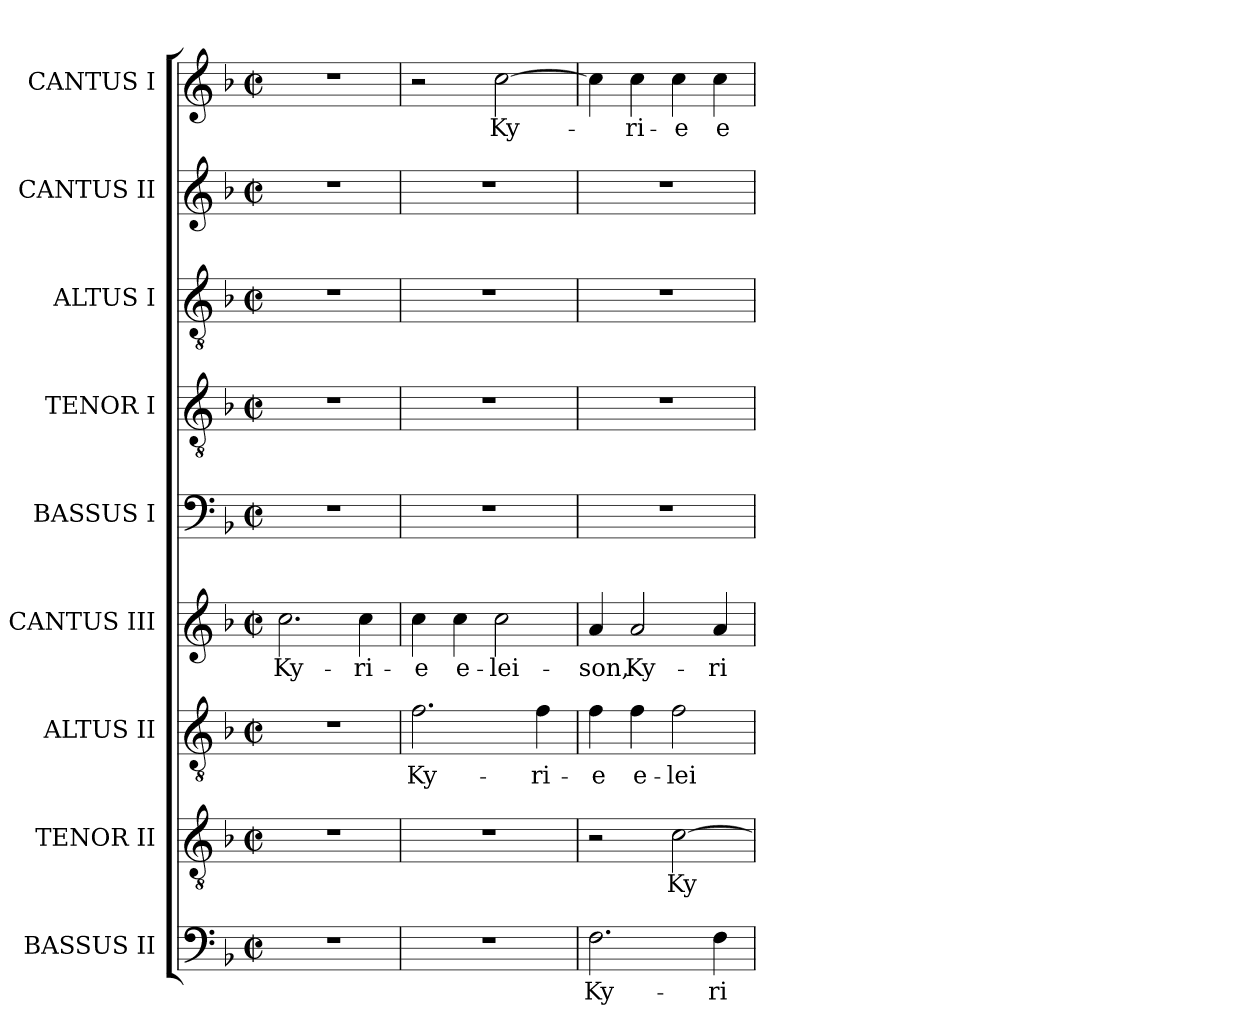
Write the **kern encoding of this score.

**kern	**text	**kern	**text	**kern	**text	**kern	**text	**kern	**kern	**kern	**kern	**kern	**text
*part9	*part9	*part8	*part8	*part7	*part7	*part6	*part6	*part5	*part4	*part3	*part2	*part1	*part1
*staff9	*staff9	*staff8	*staff8	*staff7	*staff7	*staff6	*staff6	*staff5	*staff4	*staff3	*staff2	*staff1	*staff1
*I"BASSUS II	*	*I"TENOR II	*	*I"ALTUS II	*	*I"CANTUS III	*	*I"BASSUS I	*I"TENOR I	*I"ALTUS I	*I"CANTUS II	*I"CANTUS I	*
*I'B. II	*	*I'T. II	*	*I'A. II	*	*I'C. III	*	*I'B. I	*I'T. I	*I'A. I	*I'C. II	*I'C. I	*
!!LO:PB:g=z
*clefF4	*	*clefGv2	*	*clefGv2	*	*clefG2	*	*clefF4	*clefGv2	*clefGv2	*clefG2	*clefG2	*
*	*	*ITrd7c12	*	*ITrd7c12	*	*	*	*	*ITrd7c12	*ITrd7c12	*	*	*
*k[b-]	*	*k[b-]	*	*k[b-]	*	*k[b-]	*	*k[b-]	*k[b-]	*k[b-]	*k[b-]	*k[b-]	*
*F:	*	*F:	*	*F:	*	*F:	*	*F:	*F:	*F:	*F:	*F:	*
*M2/2	*	*M2/2	*	*M2/2	*	*M2/2	*	*M2/2	*M2/2	*M2/2	*M2/2	*M2/2	*
*met(c|)	*	*met(c|)	*	*met(c|)	*	*met(c|)	*	*met(c|)	*met(c|)	*met(c|)	*met(c|)	*met(c|)	*
=1	=1	=1	=1	=1	=1	=1	=1	=1	=1	=1	=1	=1	=1
!	!	!	!	!	!	!	!LO:LY:b:color=#000000	!	!	!	!	!	!
1r	.	1r	.	1r	.	2.cci\	Ky-	1r	1r	1r	1r	1r	.
!	!	!	!	!	!	!	!LO:LY:b:color=#000000	!	!	!	!	!	!
.	.	.	.	.	.	4cci\	-ri-	.	.	.	.	.	.
=2	=2	=2	=2	=2	=2	=2	=2	=2	=2	=2	=2	=2	=2
!	!	!	!	!	!LO:LY:b:color=#000000	!	!	!	!	!	!	!	!
!	!	!	!	!	!	!	!LO:LY:b:color=#000000	!	!	!	!	!	!
1r	.	1r	.	2.Fi\	Ky-	4cci\	-e	1r	1r	1r	1r	2r	.
!	!	!	!	!	!	!	!LO:LY:b:color=#000000	!	!	!	!	!	!
.	.	.	.	.	.	4cci\	e-	.	.	.	.	.	.
!	!	!	!	!	!	!	!LO:LY:b:color=#000000	!	!	!	!	!	!
!	!	!	!	!	!	!	!	!	!	!	!	!	!LO:LY:b:color=#000000
.	.	.	.	.	.	2cci\	-lei-	.	.	.	.	[>2cci\	Ky-
!	!	!	!	!	!LO:LY:b:color=#000000	!	!	!	!	!	!	!	!
.	.	.	.	4Fi\	-ri-	.	.	.	.	.	.	.	.
=3	=3	=3	=3	=3	=3	=3	=3	=3	=3	=3	=3	=3	=3
!	!LO:LY:b:color=#000000	!	!	!	!	!	!	!	!	!	!	!	!
!	!	!	!	!	!LO:LY:b:color=#000000	!	!	!	!	!	!	!	!
!	!	!	!	!	!	!	!LO:LY:b:color=#000000	!	!	!	!	!	!
2.Fi\	Ky-	2r	.	4Fi\	-e	4ai/	-son,	1r	1r	1r	1r	4cci\]	.
!	!	!	!	!	!LO:LY:b:color=#000000	!	!	!	!	!	!	!	!
!	!	!	!	!	!	!	!LO:LY:b:color=#000000	!	!	!	!	!	!
!	!	!	!	!	!	!	!	!	!	!	!	!	!LO:LY:b:color=#000000
.	.	.	.	4Fi\	e-	2ai/	Ky-	.	.	.	.	4cci\	-ri-
!	!	!	!LO:LY:b:color=#000000	!	!	!	!	!	!	!	!	!	!
!	!	!	!	!	!LO:LY:b:color=#000000	!	!	!	!	!	!	!	!
!	!	!	!	!	!	!	!	!	!	!	!	!	!LO:LY:b:color=#000000
.	.	[>2Ci\	Ky-	2Fi\	-lei-	.	.	.	.	.	.	4cci\	-e
!	!LO:LY:b:color=#000000	!	!	!	!	!	!	!	!	!	!	!	!
!	!	!	!	!	!	!	!LO:LY:b:color=#000000	!	!	!	!	!	!
!	!	!	!	!	!	!	!	!	!	!	!	!	!LO:LY:b:color=#000000
4Fi\	-ri-	.	.	.	.	4ai/	-ri-	.	.	.	.	4cci\	e-
=	=	=	=	=	=	=	=	=	=	=	=	=	=
*-	*-	*-	*-	*-	*-	*-	*-	*-	*-	*-	*-	*-	*-
